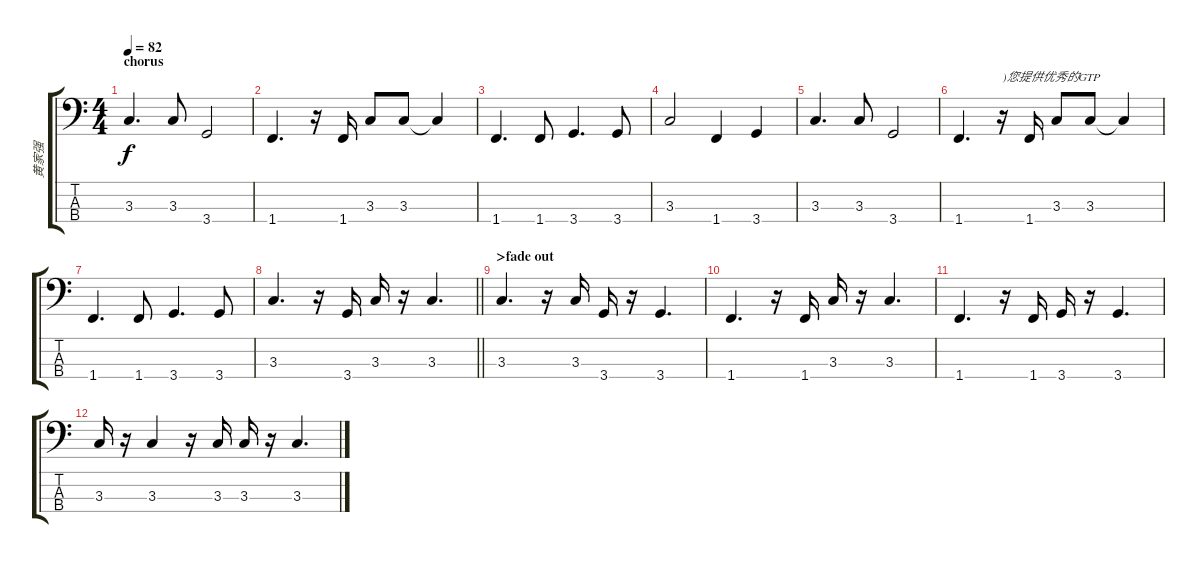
\track ("黄家强" "黄家强") {instrument electricbassfinger}
\staff {score tabs}
\tuning (G2 D2 A1 E1) {hide}
\ts (4 4)
\section ("" "chorus")
\tempo 82
\clef f4
\ks c
3.3.4{d dy f} 3.3.8 3.4.2 |
1.4.4{d} r.16 1.4.16 3.3.8 3.3.8 3.3{t}.4 |
1.4.4{d} 1.4.8 3.4.4{d} 3.4.8 |
3.3.2 1.4.4 3.4.4 |
3.3.4{d} 3.3.8 3.4.2 |
1.4.4{d} r.16{txt ")您提供优秀的GTP"} 1.4.16 3.3.8 3.3.8 3.3{t}.4 |
1.4.4{d} 1.4.8 3.4.4{d} 3.4.8 |
\barLineRight lightlight
3.3.4{d} r.16 3.4.16 3.3.16 r.16 3.3.4{d} |
\section ("" ">fade out")
3.3.4{d} r.16 3.3.16 3.4.16 r.16 3.4.4{d} |
1.4.4{d} r.16 1.4.16 3.3.16 r.16 3.3.4{d} |
1.4.4{d} r.16 1.4.16 3.4.16 r.16 3.4.4{d} |
3.3.16{volume 2} r.16 3.3.4 r.16 3.3.16 3.3.16 r.16 3.3.4{d}
